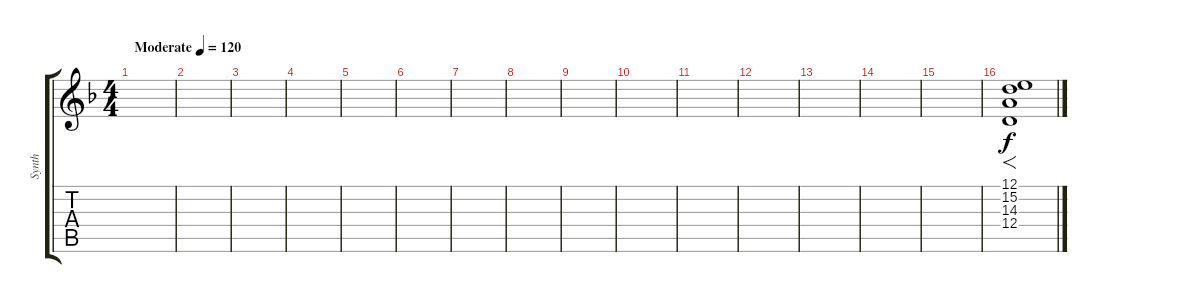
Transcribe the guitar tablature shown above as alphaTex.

\track ("Synth" "Synth") {instrument stringensemble1}
\staff {score tabs}
\tuning (E4 B3 G3 D3 A2 E2) {hide}
\ts (4 4)
\tempo (120 "Moderate")
\clef g2
\ks dminor
|
|
|
|
|
|
|
|
|
|
|
|
|
|
|
(12.1 15.2 14.3 12.4).1{f}
